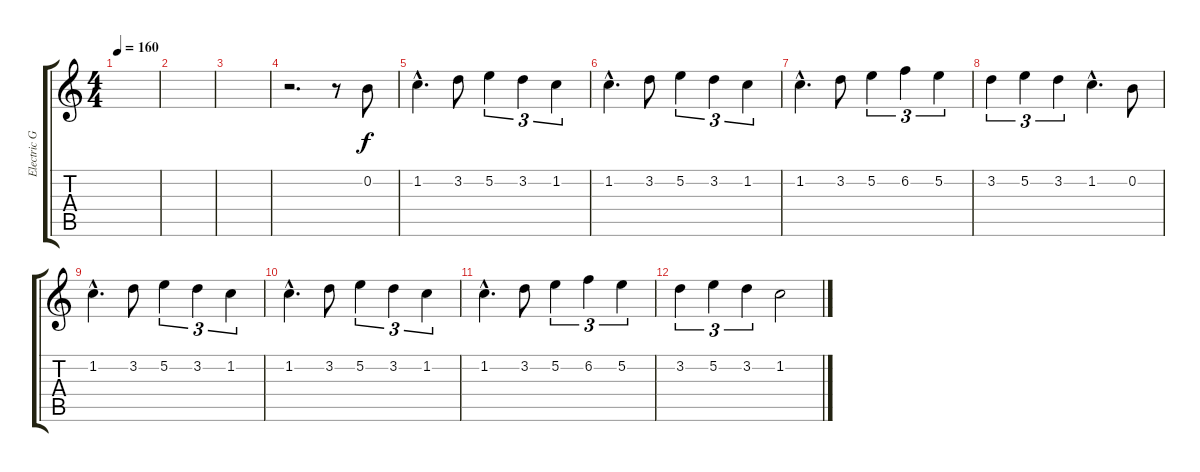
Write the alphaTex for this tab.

\track ("Electric Guitar (Lead)" "Electric G") {instrument overdrivenguitar}
\staff {score tabs}
\tuning (E4 B3 G3 D3 A2 E2) {hide}
\ts (4 4)
\tempo 160
\clef g2
\ks c
|
|
|
r.2{d} r.8 0.2.8 |
1.2{hac}.4{d} 3.2.8 5.2.4{tu (3 2)} 3.2.4{tu (3 2)} 1.2.4{tu (3 2)} |
1.2{hac}.4{d} 3.2.8 5.2.4{tu (3 2)} 3.2.4{tu (3 2)} 1.2.4{tu (3 2)} |
1.2{hac}.4{d} 3.2.8 5.2.4{tu (3 2)} 6.2.4{tu (3 2)} 5.2.4{tu (3 2)} |
3.2.4{tu (3 2)} 5.2.4{tu (3 2)} 3.2.4{tu (3 2)} 1.2{hac}.4{d} 0.2.8 |
1.2{hac}.4{d} 3.2.8 5.2.4{tu (3 2)} 3.2.4{tu (3 2)} 1.2.4{tu (3 2)} |
1.2{hac}.4{d} 3.2.8 5.2.4{tu (3 2)} 3.2.4{tu (3 2)} 1.2.4{tu (3 2)} |
1.2{hac}.4{d} 3.2.8 5.2.4{tu (3 2)} 6.2.4{tu (3 2)} 5.2.4{tu (3 2)} |
3.2.4{tu (3 2)} 5.2.4{tu (3 2)} 3.2.4{tu (3 2)} 1.2.2
